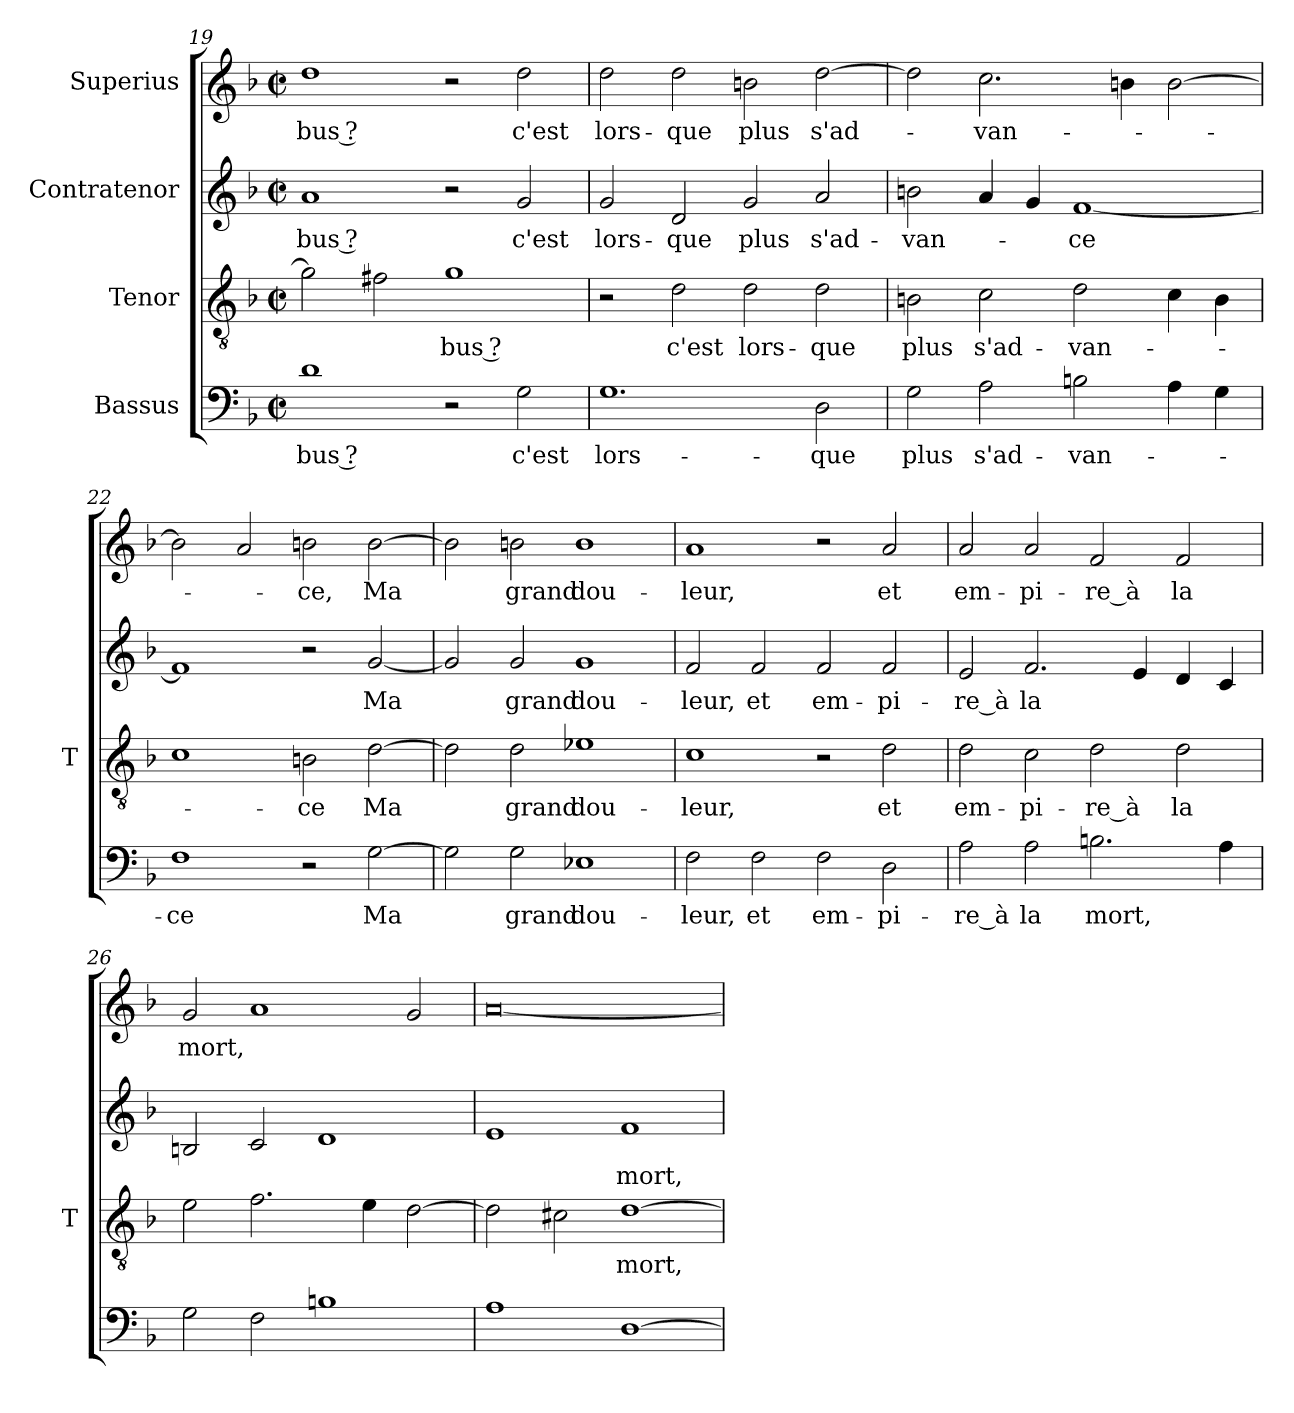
**kern	**text	**kern	**text	**kern	**text	**kern	**text
*part4	*part4	*part3	*part3	*part2	*part2	*part1	*part1
*staff4	*staff4	*staff3	*staff3	*staff2	*staff2	*staff1	*staff1
*I"Bassus	*	*I"Tenor	*	*I"Contratenor	*	*I"Superius	*
*	*	*I'T	*	*	*	*	*
*clefF4	*	*clefGv2	*	*clefG2	*	*clefG2	*
*k[b-]	*	*k[b-]	*	*k[b-]	*	*k[b-]	*
*F:	*	*F:	*	*F:	*	*F:	*
*M2/2	*	*M2/2	*	*M2/2	*	*M2/2	*
*met(c|)	*	*met(c|)	*	*met(c|)	*	*met(c|)	*
=19	=19	=19	=19	=19	=19	=19	=19
1d	-bus ?	2g]	.	1a	-bus ?	1dd	-bus ?
.	.	2f#X	.	.	.	.	.
2r	.	1g	-bus ?	2r	.	2r	.
2G	-c'est	.	.	2g	-c'est	2dd	-c'est
=20	=20	=20	=20	=20	=20	=20	=20
1.G	lors-	2r	.	2g	lors-	2dd	lors-
.	.	2d	-c'est	2d	-que	2dd	-que
.	.	2d	lors-	2g	-plus	2b	-plus
2D	-que	2d	-que	2a	s'ad-	[2dd	s'ad-
=21	=21	=21	=21	=21	=21	=21	=21
2G	-plus	2B	-plus	2b	van-	2dd]	.
2A	s'ad-	2c	s'ad-	4a	.	2.cc	van-
.	.	.	.	4g	.	.	.
2B	van-	2d	van-	[1f	-ce	.	.
.	.	.	.	.	.	4b	.
4A	.	4c	.	.	.	[2b	.
4G	.	4B	.	.	.	.	.
=22	=22	=22	=22	=22	=22	=22	=22
1F	-ce	1c	.	1f]	.	2b]	.
.	.	.	.	.	.	2a	.
2r	.	2B	-ce	2r	.	2b	-ce,
[2G	-Ma	[2d	-Ma	[2g	-Ma	[2b	-Ma
=23	=23	=23	=23	=23	=23	=23	=23
2G]	.	2d]	.	2g]	.	2b]	.
2G	-grand	2d	-grand	2g	-grand	2b	-grand
1E-X	dou-	1e-X	dou-	1g	dou-	1b	dou-
=24	=24	=24	=24	=24	=24	=24	=24
2F	-leur,	1c	-leur,	2f	-leur,	1a	-leur,
2F	-et	.	.	2f	-et	.	.
2F	em-	2r	.	2f	em-	2r	.
2D	pi-	2d	-et	2f	pi-	2a	-et
=25	=25	=25	=25	=25	=25	=25	=25
2A	-re_à	2d	em-	2e	-re_à	2a	em-
2A	-la	2c	pi-	2.f	-la	2a	pi-
2.B	-mort,	2d	-re_à	.	.	2f	-re_à
.	.	.	.	4e	.	.	.
.	.	2d	-la	4d	.	2f	-la
4A	.	.	.	4c	.	.	.
=26	=26	=26	=26	=26	=26	=26	=26
2G	.	2e	.	2B	.	2g	-mort,
2F	.	2.f	.	2c	.	1a	.
1B	.	.	.	1d	.	.	.
.	.	4e	.	.	.	.	.
.	.	[2d	.	.	.	2g	.
=27	=27	=27	=27	=27	=27	=27	=27
1A	.	2d]	.	1e	.	[0a	.
.	.	2c#X	.	.	.	.	.
[1D	.	[1d	-mort,	1f	-mort,	.	.
=	=	=	=	=	=	=	=
*-	*-	*-	*-	*-	*-	*-	*-
